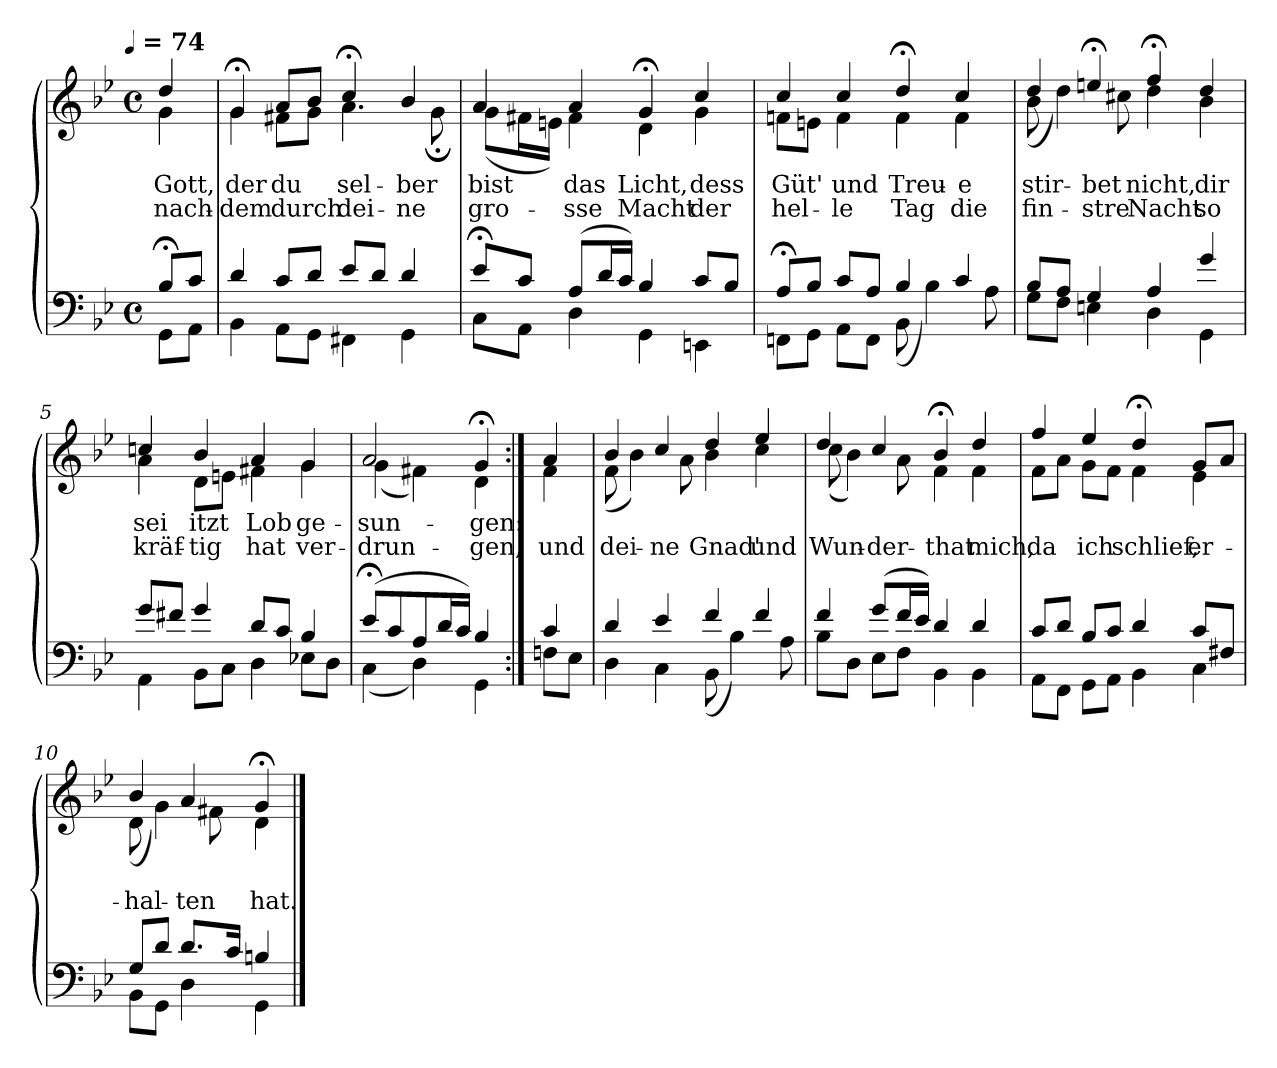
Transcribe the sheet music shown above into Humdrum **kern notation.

**kern	**kern	**text	**text	**dynam
*part1	*part1	*part1	*part1	*part1
*staff2	*staff1	*staff1	*staff1	*staff1/2
*clefF4	*clefG2	*	*	*
*k[b-e-]	*k[b-e-]	*	*	*
!!LO:TX:omd:t=[quarter] = 74
*M4/4	*M4/4	*	*	*
*met(c)	*met(c)	*	*	*
*MM74	*MM74	*	*	*
=	=	=	=	=
*^	*^	*	*	*
8B-;<L	8GGL	4dd	4g	Gott,	nach-	.
8cJ	8AAJ	.	.	.	.	.
=1	=1	=1	=1	=1	=1	=1
*	*	*MM75	*	*	*	*
4d	4BB-	4g;<	4g	der	-dem	.
8cL	8AAL	8aL	8f#XL	du	durch	.
8dJ	8GGJ	8b-J	8gJ	.	.	.
8e-L	4FF#X	4cc;<	4.a	sel-	dei-	.
8dJ	.	.	.	.	.	.
4d	4GG	4b-	.	-ber	-ne	♩ = 75
.	.	.	8g;	.	.	.
=2	=2	=2	=2	=2	=2	=2
8e-;<L	8CL	4a	(8gL	bist	gro-	.
8cJ	8AAJ	.	16f#XL	.	.	.
.	.	.	16enJJ)	.	.	.
(8AL	4D	4a	4f#	das	-sse	♩ = 73
16dL	.	.	.	.	.	.
16cJJ)	.	.	.	.	.	.
4B-	4GG	4g;<	4d	Licht,	Macht	♩ = 72
8cL	4EEn	4cc	4g	dess	der	♩ = 74
8B-J	.	.	.	.	.	.
=3	=3	=3	=3	=3	=3	=3
8A;<L	8FFnL	4cc	8fnL	Güt'	hel-	.
8B-J	8GGJ	.	8enJ	.	.	.
8cL	8AAL	4cc	4f	und	-le	.
8AJ	8FFJ	.	.	.	.	.
4B-	(8BB-	4dd;<	4f	Treu-	Tag	.
.	4B-)	.	.	.	.	.
4c	.	4cc	4f	-e	die	.
.	8A	.	.	.	.	.
!!LO:LB:g=z	!!
=4	=4	=4	=4	=4	=4	=4
*	*	*MM72	*	*	*	*
8B-L	8GL	4dd	(8b-	stir-	fin-	.
8AJ	8FJ	.	4dd)	.	.	.
4G	4En	4een;<	.	-bet	-stre	♩ = 70
.	.	.	8cc#X	.	.	.
4A	4D	4ff;<	4dd	nicht,	Nacht	.
4g	4GG	4dd	4b-	dir	so	♩ = 72
=5	=5	=5	=5	=5	=5	=5
8gL	4AA	4ccn	4a	sei	kräf-	.
8f#XJ	.	.	.	.	.	.
4g	8BB-L	4b-	8dL	itzt	-tig	♩ = 73
.	8CJ	.	8enJ	.	.	.
8dL	4D	4a	4f#X	Lob	hat	♩ = 73.7
8cJ	.	.	.	.	.	.
4B-	8E-XL	4g	4g	ge-	ver-	♩ = 74
.	8DJ	.	.	.	.	.
=6	=6	=6	=6	=6	=6	=6
(8e-;<L	(4C	2a	(4g	-sun-	-drun-	.
8c	.	.	.	.	.	.
8A	4D)	.	4f#X)	.	.	.
16dL	.	.	.	.	.	.
16cJJ)	.	.	.	.	.	.
4B-	4GG	4g;<	4d	-gen:	-gen,	.
!!LO:LB:g=z	!!
=:|!	=:|!	=:|!	=:|!	=:|!	=:|!	=:|!
4c	8FnL	4a	4f	.	und	.
.	8E-J	.	.	.	.	.
=7	=7	=7	=7	=7	=7	=7
4d	4D	4b-	(8f	.	dei-	.
.	.	.	4b-)	.	.	.
4e-	4C	4cc	.	.	-ne	.
.	.	.	8a	.	.	.
4f	(8BB-	4dd	4b-	.	Gnad'	.
.	4B-)	.	.	.	.	.
4f	.	4ee-	4cc	.	und	.
.	8A	.	.	.	.	.
=8	=8	=8	=8	=8	=8	=8
*	*	*MM68	*	*	*	*
4f	8B-L	4dd	(8cc	.	Wun-	.
.	8DJ	.	4b-)	.	.	.
(8gL	8E-L	4cc	.	.	-der-	.
16fL	8FJ	.	8a	.	.	.
16e-JJ)	.	.	.	.	.	.
4d	4BB-	4b-;<	4f	.	-that	.
4d	4BB-	4dd	4f	.	mich,	.
=9	=9	=9	=9	=9	=9	=9
8cL	8AAL	4ff	8fL	.	da	.
8dJ	8FFJ	.	8aJ	.	.	.
8B-L	8GGL	4ee-	8gL	.	ich	.
8cJ	8AAJ	.	8fJ	.	.	.
4d	4BB-	4dd;<	4f	.	schlief,	.
8cL	4C	8gL	4e-	.	er-	♩ = 65
8F#XJ	.	8aJ	.	.	.	.
=10	=10	=10	=10	=10	=10	=10
*	*	*MM63	*	*	*	*
8GL	8BB-L	4b-	(8d	.	-hal-	.
8dJ	8GGJ	.	4g)	.	.	.
8.dL	4D	4a	.	.	-ten	♩ = 60
.	.	.	8f#X	.	.	.
16cJk	.	.	.	.	.	.
4Bn	4GG	4g;<	4d	.	hat.	.
*v	*v	*	*	*	*	*
*	*v	*v	*	*	*
==	==	==	==	==
*-	*-	*-	*-	*-
